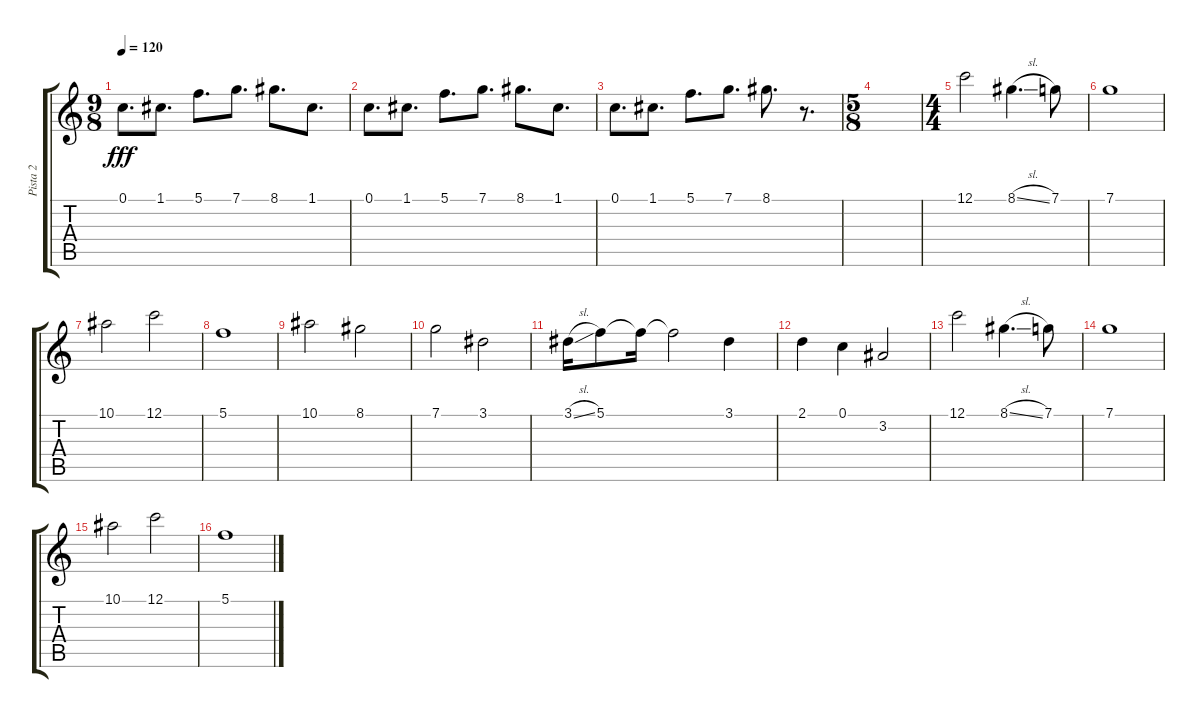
\track ("Pista 2" "Pista 2") {instrument overdrivenguitar}
\staff {score tabs}
\tuning (C4 G3 Eb3 Bb2 F2 C2) {hide}
\ts (9 8)
\tempo 120
\clef g2
\ks c
0.1.8{d dy fff} 1.1.8{d} 5.1.8{d} 7.1.8{d} 8.1.8{d} 1.1.8{d} |
0.1.8{d} 1.1.8{d} 5.1.8{d} 7.1.8{d} 8.1.8{d} 1.1.8{d} |
0.1.8{d} 1.1.8{d} 5.1.8{d} 7.1.8{d} 8.1.8{d} r.8{d} |
\ts (5 8)
|
\ts (4 4)
12.1.2 8.1{sl}.4{d} 7.1.8 |
7.1.1 |
10.1.2 12.1.2 |
5.1.1 |
10.1.2 8.1.2 |
7.1.2 3.1.2 |
3.1{sl}.16 5.1.8 5.1{t}.16 5.1{t}.2 3.1.4 |
2.1.4 0.1.4 3.2.2 |
12.1.2 8.1{sl}.4{d} 7.1.8 |
7.1.1 |
10.1.2 12.1.2 |
5.1.1
